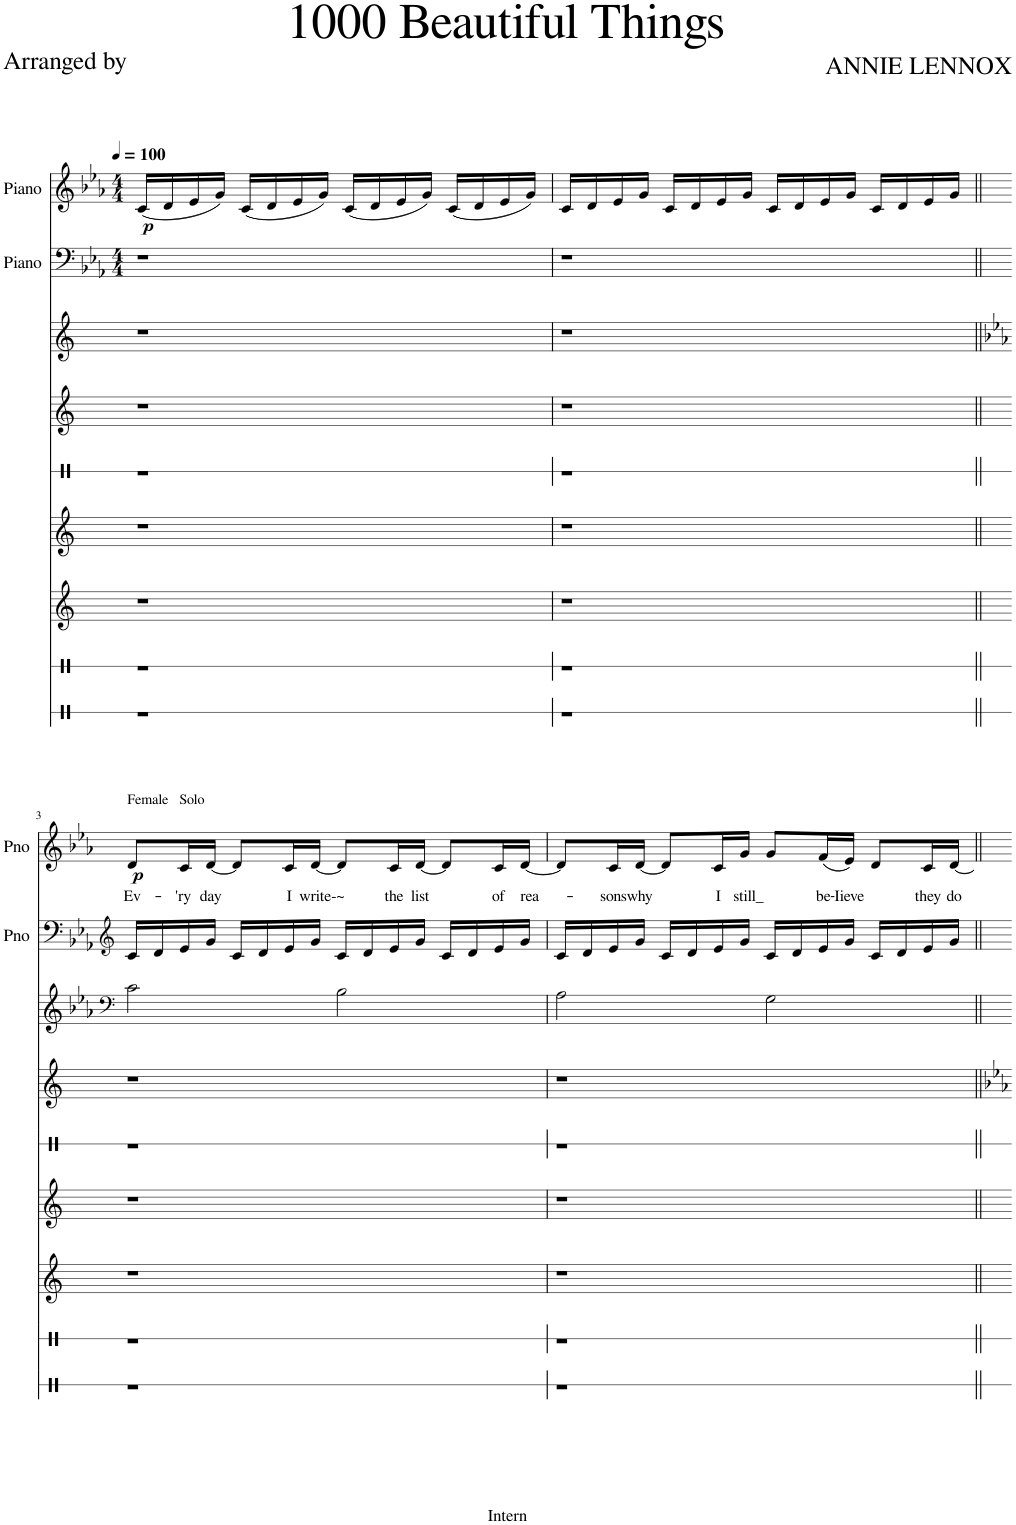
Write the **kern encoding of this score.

**kern	**kern	**kern	**kern	**kern	**kern	**kern	**kern	**kern	**text	**dynam
*part9	*part8	*part7	*part6	*part5	*part4	*part3	*part2	*part1	*part1	*part1
*staff9	*staff8	*staff7	*staff6	*staff5	*staff4	*staff3	*staff2	*staff1	*staff1	*staff1
*I"Crash Cymbal 2	*I"Hi Bongo	*I"Piano	*I"Piano	*I"High Agogo	*I"Piano	*I"Piano	*I"Piano	*I"Piano	*	*
*	*	*I'Pno	*I'Pno	*	*I'Pno	*I'Pno	*I'Pno	*I'Pno	*	*
*stria1	*stria1	*	*	*stria1	*	*	*	*	*	*
*clefX	*clefX	*clefG2	*clefG2	*clefX	*clefG2	*clefG2	*clefF4	*clefG2	*	*
*k[]	*k[]	*k[]	*k[]	*k[]	*k[]	*k[]	*k[b-e-a-]	*k[b-e-a-]	*	*
*	*	*	*	*	*	*	*M4/4	*M4/4	*	*
*MM100	*MM100	*MM100	*MM100	*MM100	*MM100	*MM100	*MM100	*MM100	*	*
=1	=1	=1	=1	=1	=1	=1	=1	=1	=1	=1
!	!	!	!	!	!	!	!	!	!	!LO:DY:b
1r	1r	1r	1r	1r	1r	1r	1r	(16c/LL	.	p
.	.	.	.	.	.	.	.	16d/	.	.
.	.	.	.	.	.	.	.	16e-/	.	.
.	.	.	.	.	.	.	.	16g/JJ)	.	.
.	.	.	.	.	.	.	.	(16c/LL	.	.
.	.	.	.	.	.	.	.	16d/	.	.
.	.	.	.	.	.	.	.	16e-/	.	.
.	.	.	.	.	.	.	.	16g/JJ)	.	.
.	.	.	.	.	.	.	.	(16c/LL	.	.
.	.	.	.	.	.	.	.	16d/	.	.
.	.	.	.	.	.	.	.	16e-/	.	.
.	.	.	.	.	.	.	.	16g/JJ)	.	.
.	.	.	.	.	.	.	.	(16c/LL	.	.
.	.	.	.	.	.	.	.	16d/	.	.
.	.	.	.	.	.	.	.	16e-/	.	.
.	.	.	.	.	.	.	.	16g/JJ)	.	.
=2	=2	=2	=2	=2	=2	=2	=2	=2	=2	=2
1r	1r	1r	1r	1r	1r	1r	1r	16c/LL	.	.
.	.	.	.	.	.	.	.	16d/	.	.
.	.	.	.	.	.	.	.	16e-/	.	.
.	.	.	.	.	.	.	.	16g/JJ	.	.
.	.	.	.	.	.	.	.	16c/LL	.	.
.	.	.	.	.	.	.	.	16d/	.	.
.	.	.	.	.	.	.	.	16e-/	.	.
.	.	.	.	.	.	.	.	16g/JJ	.	.
.	.	.	.	.	.	.	.	16c/LL	.	.
.	.	.	.	.	.	.	.	16d/	.	.
.	.	.	.	.	.	.	.	16e-/	.	.
.	.	.	.	.	.	.	.	16g/JJ	.	.
.	.	.	.	.	.	.	.	16c/LL	.	.
.	.	.	.	.	.	.	.	16d/	.	.
.	.	.	.	.	.	.	.	16e-/	.	.
.	.	.	.	.	.	.	.	16g/JJ	.	.
!!LO:LB:g=z
=3||	=3||	=3||	=3||	=3||	=3||	=3||	=3||	=3||	=3||	=3||
*	*	*	*	*	*	*clefF4	*clefG2	*	*	*
*	*	*	*	*	*	*k[b-e-a-]	*	*	*	*
!	!	!	!	!	!	!	!	!LO:TX:a:t=Female	!	!
!	!	!	!	!	!	!	!	!	!LO:LY:b	!LO:DY:b
1r	1r	1r	1r	1r	1r	2c\	16c/LL	8d/L	Ev-	p
.	.	.	.	.	.	.	16d/	.	.	.
!	!	!	!	!	!	!	!	!LO:TX:a:t=Solo	!	!
!	!	!	!	!	!	!	!	!	!LO:LY:b	!
.	.	.	.	.	.	.	16e-/	16c/L	-'ry	.
!	!	!	!	!	!	!	!	!	!LO:LY:b	!
.	.	.	.	.	.	.	16g/JJ	[16d/JJ	day	.
.	.	.	.	.	.	.	16c/LL	8d/L]	.	.
.	.	.	.	.	.	.	16d/	.	.	.
!	!	!	!	!	!	!	!	!	!LO:LY:b	!
.	.	.	.	.	.	.	16e-/	16c/L	I	.
!	!	!	!	!	!	!	!	!	!LO:LY:b	!
.	.	.	.	.	.	.	16g/JJ	[16d/JJ	write-~	.
.	.	.	.	.	.	2B-\	16c/LL	8d/L]	.	.
.	.	.	.	.	.	.	16d/	.	.	.
!	!	!	!	!	!	!	!	!	!LO:LY:b	!
.	.	.	.	.	.	.	16e-/	16c/L	the	.
!	!	!	!	!	!	!	!	!	!LO:LY:b	!
.	.	.	.	.	.	.	16g/JJ	[16d/JJ	list	.
.	.	.	.	.	.	.	16c/LL	8d/L]	.	.
.	.	.	.	.	.	.	16d/	.	.	.
!	!	!	!	!	!	!	!	!	!LO:LY:b	!
.	.	.	.	.	.	.	16e-/	16c/L	of	.
!	!	!	!	!	!	!	!	!	!LO:LY:b	!
.	.	.	.	.	.	.	16g/JJ	[16d/JJ	rea-	.
=4	=4	=4	=4	=4	=4	=4	=4	=4	=4	=4
1r	1r	1r	1r	1r	1r	2A-\	16c/LL	8d/L]	.	.
.	.	.	.	.	.	.	16d/	.	.	.
!	!	!	!	!	!	!	!	!	!LO:LY:b	!
.	.	.	.	.	.	.	16e-/	16c/L	-sons	.
!	!	!	!	!	!	!	!	!	!LO:LY:b	!
.	.	.	.	.	.	.	16g/JJ	[16d/JJ	why	.
.	.	.	.	.	.	.	16c/LL	8d/L]	.	.
.	.	.	.	.	.	.	16d/	.	.	.
!	!	!	!	!	!	!	!	!	!LO:LY:b	!
.	.	.	.	.	.	.	16e-/	16c/L	I	.
!	!	!	!	!	!	!	!	!	!LO:LY:b	!
.	.	.	.	.	.	.	16g/JJ	16g/JJ	still_	.
.	.	.	.	.	.	2G\	16c/LL	8g/L	.	.
.	.	.	.	.	.	.	16d/	.	.	.
!	!	!	!	!	!	!	!	!	!LO:LY:b	!
.	.	.	.	.	.	.	16e-/	(16f/L	be-	.
!	!	!	!	!	!	!	!	!	!LO:LY:b	!
.	.	.	.	.	.	.	16g/JJ	16e-/JJ)	-Iieve	.
.	.	.	.	.	.	.	16c/LL	8d/L	.	.
.	.	.	.	.	.	.	16d/	.	.	.
!	!	!	!	!	!	!	!	!	!LO:LY:b	!
.	.	.	.	.	.	.	16e-/	16c/L	they	.
!	!	!	!	!	!	!	!	!	!LO:LY:b	!
.	.	.	.	.	.	.	16g/JJ	[16d/JJ	do	.
=||	=||	=||	=||	=||	=||	=||	=||	=||	=||	=||
*-	*-	*-	*-	*-	*-	*-	*-	*-	*-	*-
